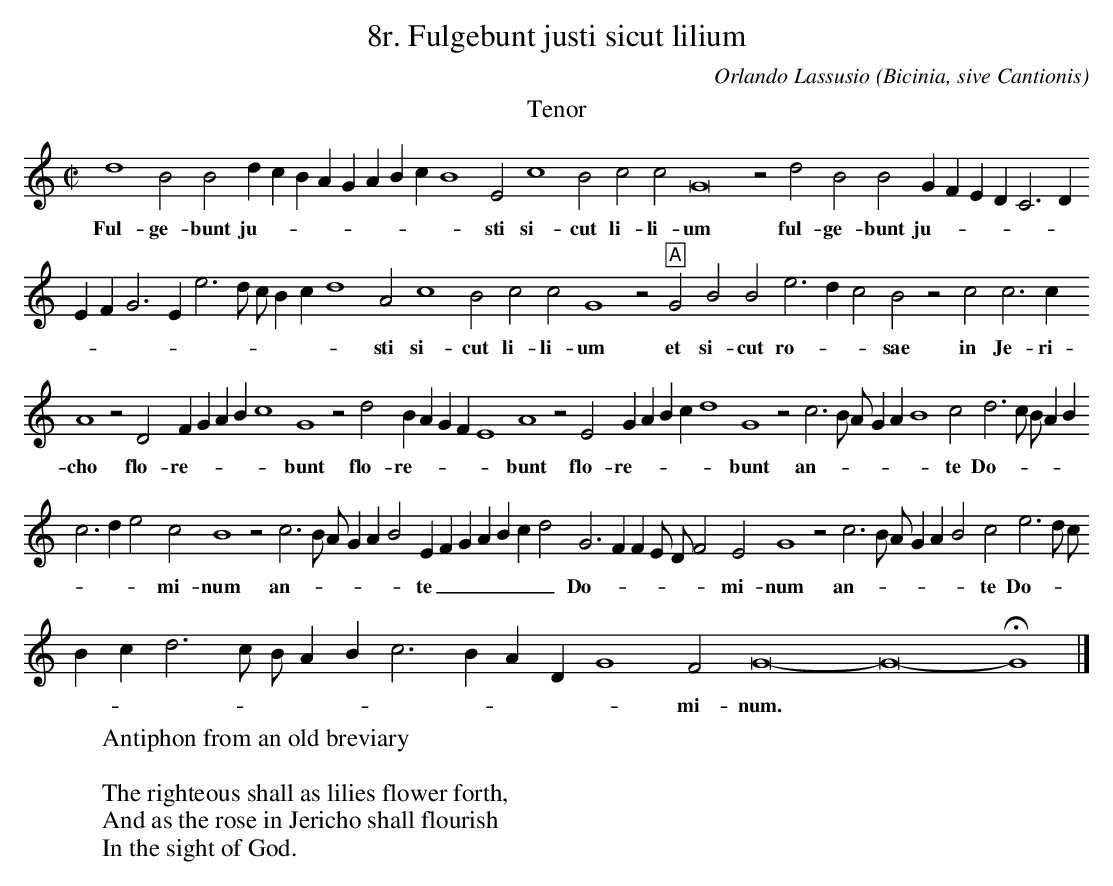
X:1
T:8r. Fulgebunt justi sicut lilium
C:Orlando Lassusio
O: Bicinia, sive Cantionis
M:C|
L:1/4
K:G mix -8va
T:Tenor
d4 B2 B2 d c B A G A B c B4 E2 c4 B2 c2 c2 G8 z2 d2 B2 B2 G F E D C3 D
w:Ful- ge- bunt ju- - - - - - - - - sti si- cut li- li- um  ful- ge- bunt ju- - - - - -
E F G3 E e3 d/ c/ B c d4 A2 c4 B2 c2 c2 G4 z2 "A"G2 B2 B2 e3 d c2 B2 z2 c2 c3 c
w:- - - - - - - - - - sti si- cut li- li- um et si- cut ro- - - sae in Je- ri-
A4 z2 D2 F G A B c4 G4 z2 d2 B A G F E4 A4 z2 E2 G A B c d4 G4 z2 c3 B/ A/ G A B4 c2 d3 c/ B/ A B
w:cho flo- re- - - - - bunt flo- re- - - - - bunt flo- re- - - - - bunt an- - - - - - te Do- - - - -
c3 d e2 c2 B4 z2 c3 B/ A/ G A B2 E F G A B c d2 G3 F F E/ D/ F2 E2 G4 z2 c3 B/ A/ G A B2 c2 e3 d/ c/
w:- - - mi- num an- - - - - - te _ _ _ _ _ _ Do- - - - - - mi- num an- - - - - - te Do- - -
B c d3 c/ B/ A B c3 B A D G4 F2 G8-G8-HG4 |]
w:- - - - - - - - - - - - mi- num. *
W:Antiphon from an old breviary
W:
W:The righteous shall as lilies flower forth,
W:And as the rose in Jericho shall flourish
W:In the sight of God.
